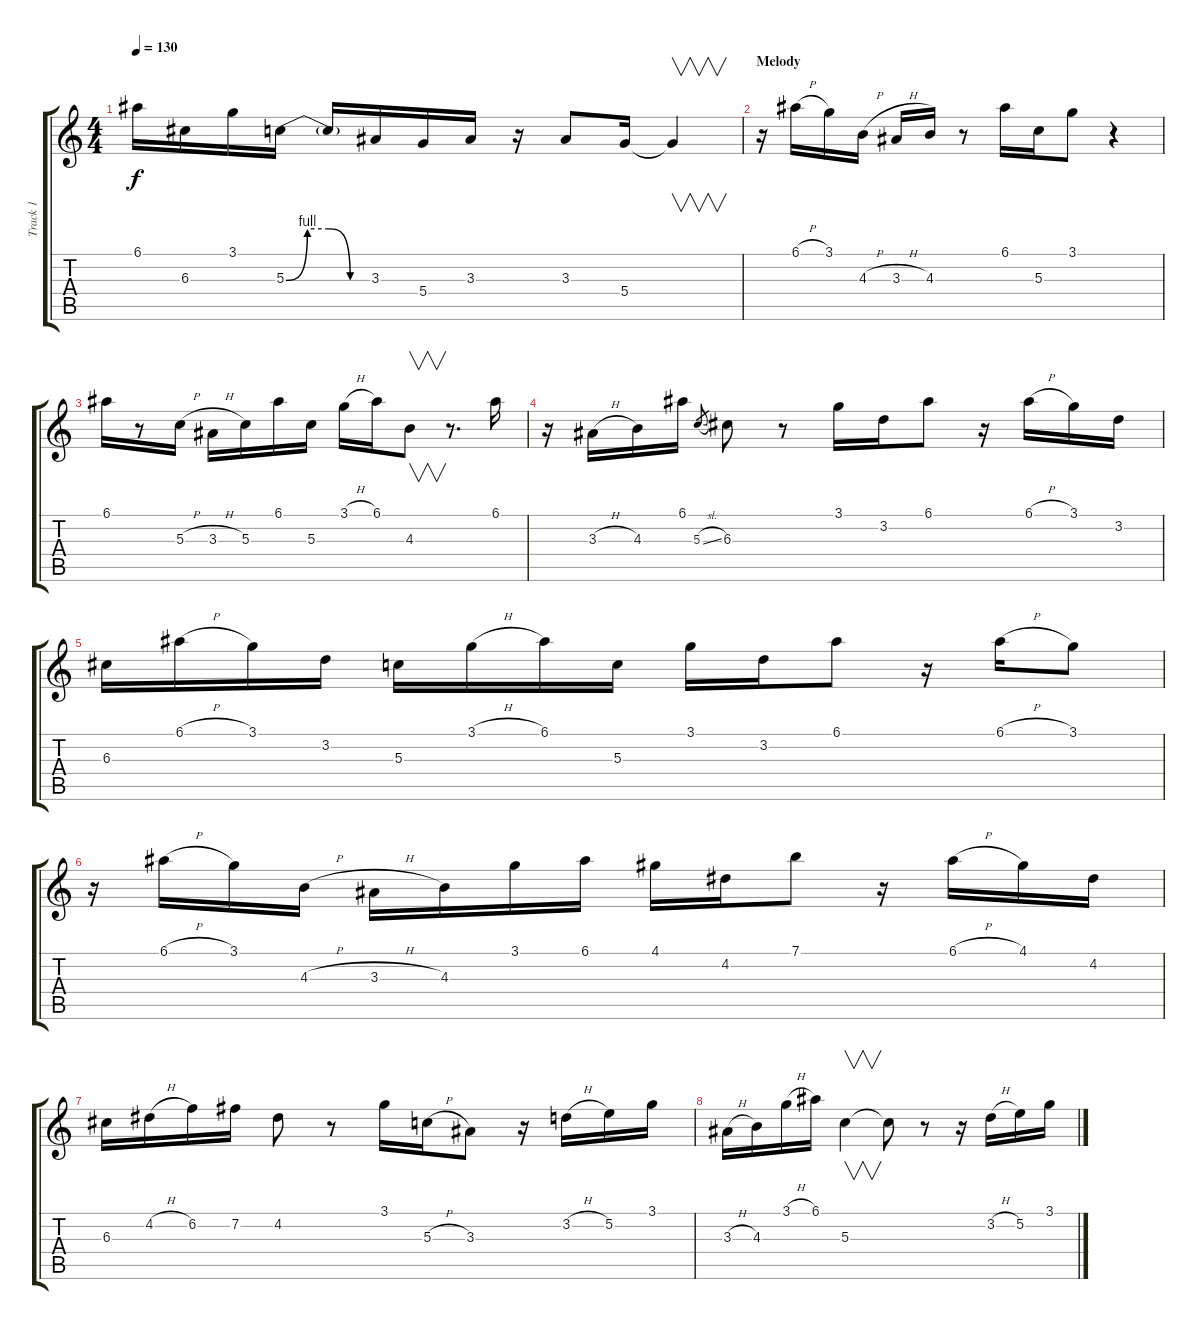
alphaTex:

\track ("Track 1" "Track 1") {instrument electricguitarjazz}
\staff {score tabs}
\tuning (E4 B3 G3 D3 A2 E2) {hide}
\ts (4 4)
\tempo 130
\clef g2
\ks c
6.1.16{dy f} 6.3.16 3.1.16 5.3{be (custom 0 0 15 4 30 4 45 0 60 0)}.16 5.3{t}.16 3.3.16 5.4.16 3.3.16 r.16 3.3.8 5.4.16 5.4{t}.4{v} |
\section ("" "Melody")
r.16 6.1{h}.16 3.1.16 4.3{h}.16 3.3{h}.16 4.3.16 r.8 6.1.16 5.3.16 3.1.8 r.4 |
6.1.16 r.8 5.3{h}.16 3.3{h}.16 5.3.16 6.1.16 5.3.16 3.1{h}.16 6.1.16 4.3.8{v} r.8{d} 6.1.16 |
r.16 3.3{h}.16 4.3.16 6.1.16 5.3{sl}.8{gr} 6.3.8 r.8 3.1.16 3.2.16 6.1.8 r.16 6.1{h}.16 3.1.16 3.2.16 |
6.3.16 6.1{h}.16 3.1.16 3.2.16 5.3.16 3.1{h}.16 6.1.16 5.3.16 3.1.16 3.2.16 6.1.8 r.16 6.1{h}.16 3.1.8 |
r.16 6.1{h}.16 3.1.16 4.3{h}.16 3.3{h}.16 4.3.16 3.1.16 6.1.16 4.1.16 4.2.16 7.1.8 r.16 6.1{h}.16 4.1.16 4.2.16 |
6.3.16 4.2{h}.16 6.2.16 7.2.16 4.2.8 r.8 3.1.16 5.3{h}.16 3.3.8 r.16 3.2{h}.16 5.2.16 3.1.16 |
3.3{h}.16 4.3.16 3.1{h}.16 6.1.16 5.3.4{v} 5.3{t}.8 r.8 r.16 3.2{h}.16 5.2.16 3.1.16
